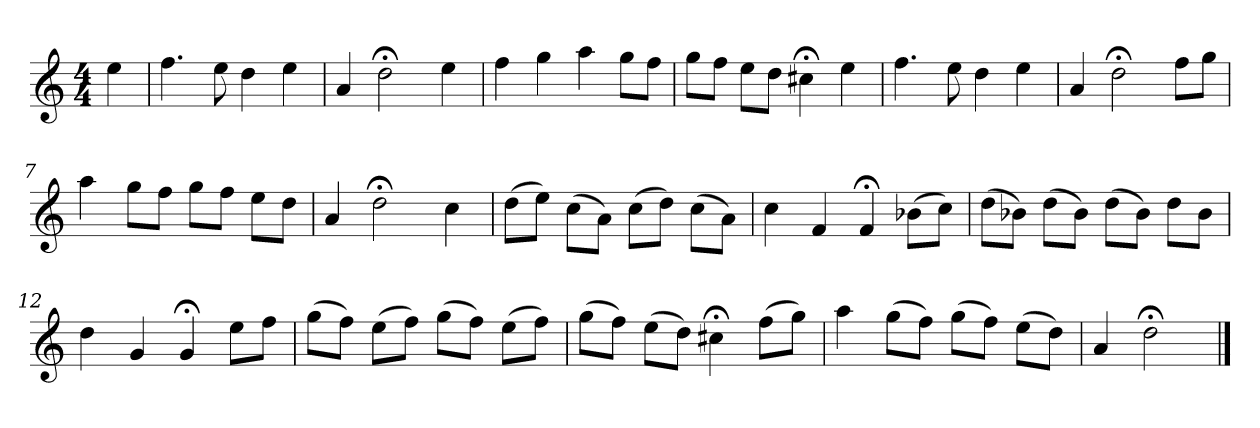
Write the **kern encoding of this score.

**kern
*part1
*staff1
*k[]
*D:dor
*M4/4
*MM120
=
4ee
=1
4.ff
8ee
4dd
4ee
=2
4a
2dd;<
4ee
=3
4ff
4gg
4aa
8ggL
8ffJ
=4
8ggL
8ffJ
8eeL
8ddJ
4cc#X;<
4ee
=5
4.ff
8ee
4dd
4ee
=6
4a
2dd;<
8ffL
8ggJ
=7
4aa
8ggL
8ffJ
8ggL
8ffJ
8eeL
8ddJ
=8
4a
2dd;<
4cc
=9
(8ddL
8eeJ)
(8ccL
8aJ)
(8ccL
8ddJ)
(8ccL
8aJ)
=10
4cc
4f
4f;<
(8b-XL
8ccJ)
=11
(8ddL
8b-XJ)
(8ddL
8b-J)
(8ddL
8b-J)
8ddL
8b-J
=12
4dd
4g
4g;<
8eeL
8ffJ
=13
(8ggL
8ffJ)
(8eeL
8ffJ)
(8ggL
8ffJ)
(8eeL
8ffJ)
=14
(8ggL
8ffJ)
(8eeL
8ddJ)
4cc#X;<
(8ffL
8ggJ)
=15
4aa
(8ggL
8ffJ)
(8ggL
8ffJ)
(8eeL
8ddJ)
=16
4a
2dd;<
==
*-
